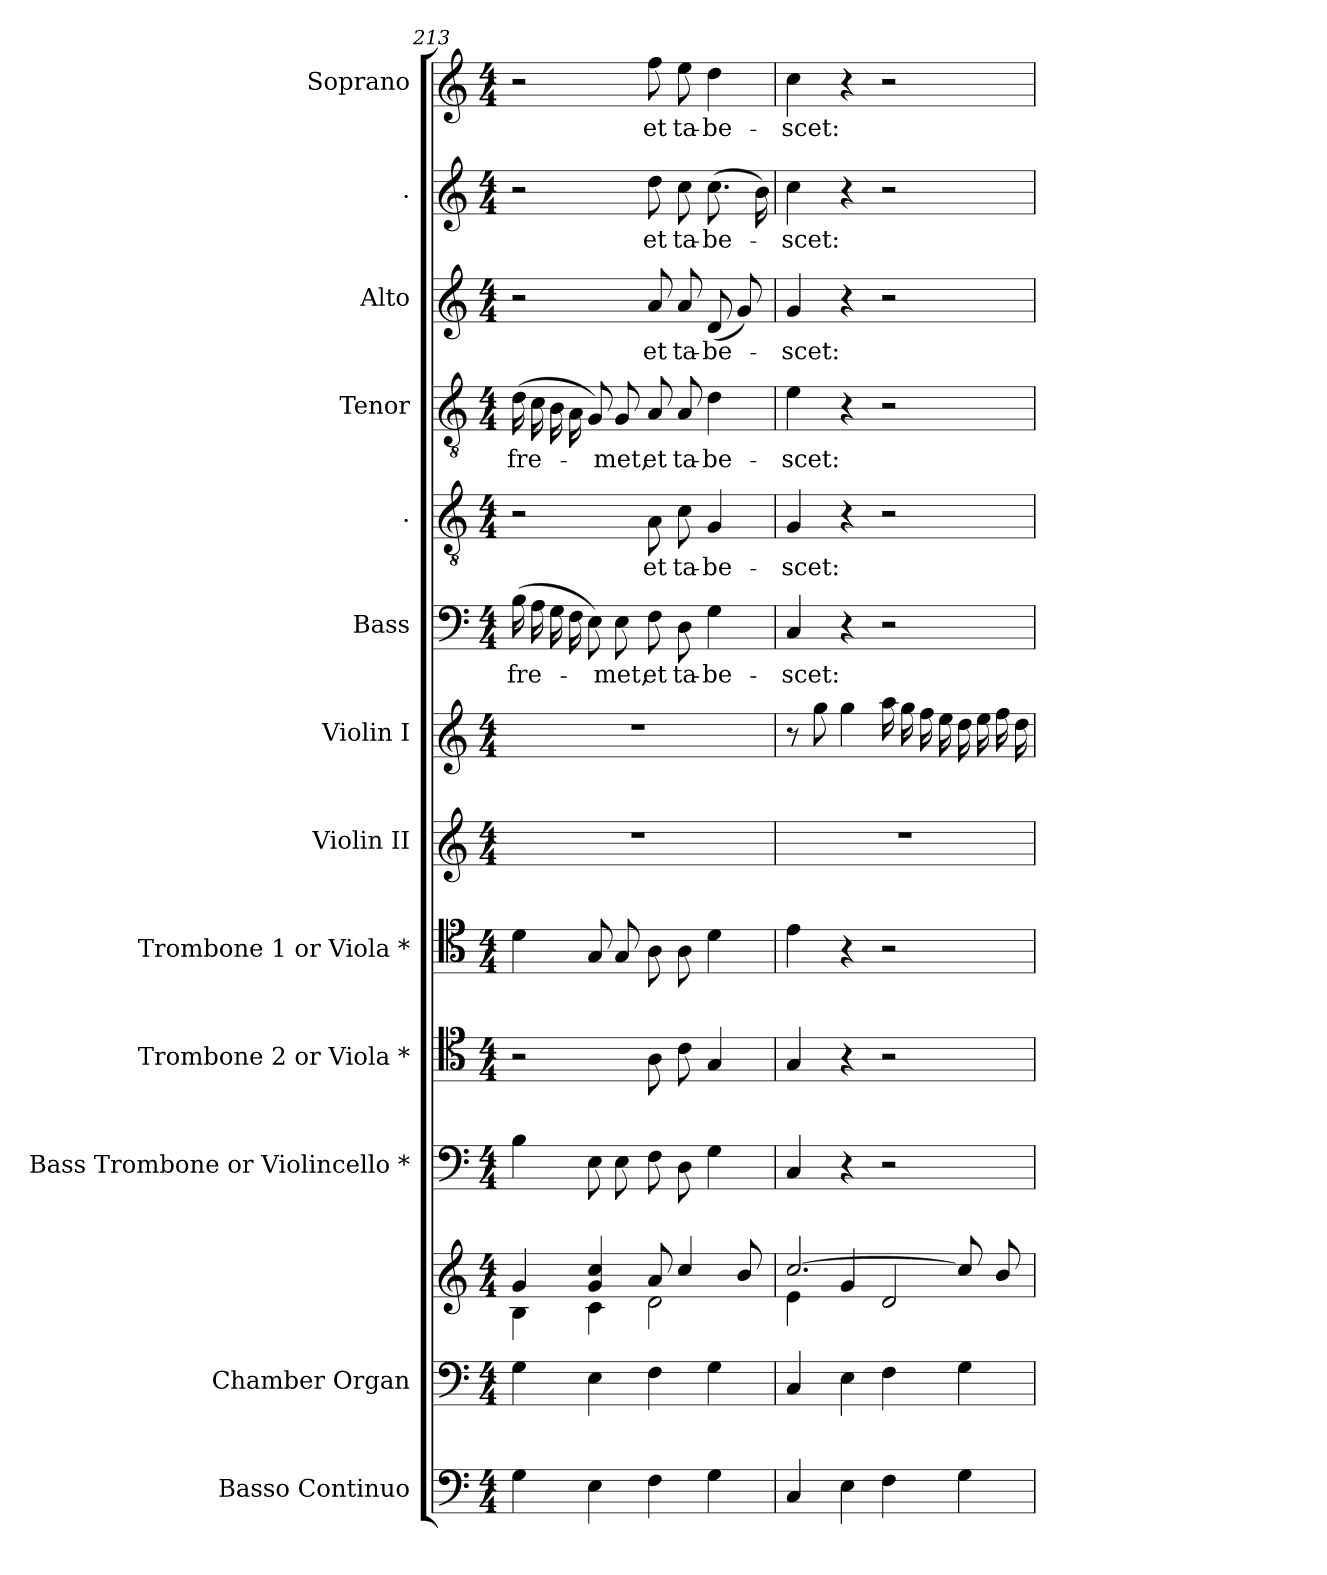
**kern	**kern	**kern	**kern	**kern	**kern	**kern	**kern	**kern	**text	**kern	**text	**kern	**text	**kern	**text	**kern	**text	**kern	**text
*part13	*part12	*part12	*part11	*part10	*part9	*part8	*part7	*part6	*part6	*part5	*part5	*part4	*part4	*part3	*part3	*part2	*part2	*part1	*part1
*staff14	*staff13	*staff12	*staff11	*staff10	*staff9	*staff8	*staff7	*staff6	*staff6	*staff5	*staff5	*staff4	*staff4	*staff3	*staff3	*staff2	*staff2	*staff1	*staff1
*I"Basso  Continuo	*I"Chamber  Organ	*	*I"Bass Trombone or Violincello *	*I"Trombone 2 or Viola *	*I"Trombone 1 or Viola *	*I"Violin II	*I"Violin I	*I"Bass	*	*I".	*	*I"Tenor	*	*I"Alto	*	*I".	*	*I"Soprano	*
*I'B Cont	*I'Org.	*	*I'B. Tbn.	*I'Tbn 2	*I'Tbn 1	*I'Vln. II	*I'Vln. I	*I'B.	*	*	*	*I'T,	*	*I'A.	*	*	*	*I'S.	*
*clefF4	*clefF4	*clefG2	*clefF4	*clefC4	*clefC4	*clefG2	*clefG2	*clefF4	*	*clefGv2	*	*clefGv2	*	*clefG2	*	*clefG2	*	*clefG2	*
*ITrd7c12	*	*	*	*	*	*	*	*	*	*ITrd7c12	*	*ITrd7c12	*	*	*	*	*	*	*
*k[]	*k[]	*k[]	*k[]	*k[]	*k[]	*k[]	*k[]	*k[]	*	*k[]	*	*k[]	*	*k[]	*	*k[]	*	*k[]	*
*C:	*C:	*C:	*C:	*C:	*C:	*C:	*C:	*C:	*	*C:	*	*C:	*	*C:	*	*C:	*	*C:	*
*M4/4	*M4/4	*M4/4	*M4/4	*M4/4	*M4/4	*M4/4	*M4/4	*M4/4	*	*M4/4	*	*M4/4	*	*M4/4	*	*M4/4	*	*M4/4	*
=213	=213	=213	=213	=213	=213	=213	=213	=213	=213	=213	=213	=213	=213	=213	=213	=213	=213	=213	=213
*	*	*^	*	*	*	*	*	*	*	*	*	*	*	*	*	*	*	*	*
!	!	!	!	!	!	!	!	!	!	!LO:LY:b:color=#000000	!	!	!	!	!	!	!	!	!	!
!	!	!	!	!	!	!	!	!	!	!	!	!	!	!LO:LY:b:color=#000000	!	!	!	!	!	!
4GGi\	4Gi\	4gi/	4Bi\	4Bi\	2r	4di\	1r	1r	(16Bi\	fre-	2r	.	(16Di\	fre-	2r	.	2r	.	2r	.
.	.	.	.	.	.	.	.	.	16Ai\	.	.	.	16Ci\	.	.	.	.	.	.	.
.	.	.	.	.	.	.	.	.	16Gi\	.	.	.	16BBi\	.	.	.	.	.	.	.
.	.	.	.	.	.	.	.	.	16Fi\	.	.	.	16AAi\	.	.	.	.	.	.	.
4EEi\	4Ei\	4gi/ 4cci	4ci\	8Ei\	.	8Gi/	.	.	8Ei\)	.	.	.	8GGi/)	.	.	.	.	.	.	.
!	!	!	!	!	!	!	!	!	!	!LO:LY:b:color=#000000	!	!	!	!	!	!	!	!	!	!
!	!	!	!	!	!	!	!	!	!	!	!	!	!	!LO:LY:b:color=#000000	!	!	!	!	!	!
.	.	.	.	8Ei\	.	8Gi/	.	.	8Ei\	-met,	.	.	8GGi/	-met,	.	.	.	.	.	.
!	!	!	!	!	!	!	!	!	!	!LO:LY:b:color=#000000	!	!	!	!	!	!	!	!	!	!
!	!	!	!	!	!	!	!	!	!	!	!	!LO:LY:b:color=#000000	!	!	!	!	!	!	!	!
!	!	!	!	!	!	!	!	!	!	!	!	!	!	!LO:LY:b:color=#000000	!	!	!	!	!	!
!	!	!	!	!	!	!	!	!	!	!	!	!	!	!	!	!LO:LY:b:color=#000000	!	!	!	!
!	!	!	!	!	!	!	!	!	!	!	!	!	!	!	!	!	!	!LO:LY:b:color=#000000	!	!
!	!	!	!	!	!	!	!	!	!	!	!	!	!	!	!	!	!	!	!	!LO:LY:b:color=#000000
4FFi\	4Fi\	8ai/	2di\	8Fi\	8Ai\	8Ai\	.	.	8Fi\	et	8AAi\	et	8AAi/	et	8ai/	et	8ddi\	et	8ffi\	et
!	!	!	!	!	!	!	!	!	!	!LO:LY:b:color=#000000	!	!	!	!	!	!	!	!	!	!
!	!	!	!	!	!	!	!	!	!	!	!	!LO:LY:b:color=#000000	!	!	!	!	!	!	!	!
!	!	!	!	!	!	!	!	!	!	!	!	!	!	!LO:LY:b:color=#000000	!	!	!	!	!	!
!	!	!	!	!	!	!	!	!	!	!	!	!	!	!	!	!LO:LY:b:color=#000000	!	!	!	!
!	!	!	!	!	!	!	!	!	!	!	!	!	!	!	!	!	!	!LO:LY:b:color=#000000	!	!
!	!	!	!	!	!	!	!	!	!	!	!	!	!	!	!	!	!	!	!	!LO:LY:b:color=#000000
.	.	4cci/	.	8Di\	8ci\	8Ai\	.	.	8Di\	ta-	8Ci\	ta-	8AAi/	ta-	8ai/	ta-	8cci\	ta-	8eei\	ta-
!	!	!	!	!	!	!	!	!	!	!LO:LY:b:color=#000000	!	!	!	!	!	!	!	!	!	!
!	!	!	!	!	!	!	!	!	!	!	!	!LO:LY:b:color=#000000	!	!	!	!	!	!	!	!
!	!	!	!	!	!	!	!	!	!	!	!	!	!	!LO:LY:b:color=#000000	!	!	!	!	!	!
!	!	!	!	!	!	!	!	!	!	!	!	!	!	!	!	!LO:LY:b:color=#000000	!	!	!	!
!	!	!	!	!	!	!	!	!	!	!	!	!	!	!	!	!	!	!LO:LY:b:color=#000000	!	!
!	!	!	!	!	!	!	!	!	!	!	!	!	!	!	!	!	!	!	!	!LO:LY:b:color=#000000
4GGi\	4Gi\	.	.	4Gi\	4Gi/	4di\	.	.	4Gi\	-be-	4GGi/	-be-	4Di\	-be-	(8di/	-be-	(8.cci\	-be-	4ddi\	-be-
.	.	8bi/	.	.	.	.	.	.	.	.	.	.	.	.	8gi/)	.	.	.	.	.
.	.	.	.	.	.	.	.	.	.	.	.	.	.	.	.	.	16bi\)	.	.	.
=214	=214	=214	=214	=214	=214	=214	=214	=214	=214	=214	=214	=214	=214	=214	=214	=214	=214	=214	=214	=214
!	!	!	!	!	!	!	!	!	!	!LO:LY:b:color=#000000	!	!	!	!	!	!	!	!	!	!
!	!	!	!	!	!	!	!	!	!	!	!	!LO:LY:b:color=#000000	!	!	!	!	!	!	!	!
!	!	!	!	!	!	!	!	!	!	!	!	!	!	!LO:LY:b:color=#000000	!	!	!	!	!	!
!	!	!	!	!	!	!	!	!	!	!	!	!	!	!	!	!LO:LY:b:color=#000000	!	!	!	!
!	!	!	!	!	!	!	!	!	!	!	!	!	!	!	!	!	!	!LO:LY:b:color=#000000	!	!
!	!	!	!	!	!	!	!	!	!	!	!	!	!	!	!	!	!	!	!	!LO:LY:b:color=#000000
4CCi/	4Ci/	[2.cci/	4ei\	4Ci/	4Gi/	4ei\	1r	8r	4Ci/	-scet:	4GGi/	-scet:	4Ei\	-scet:	4gi/	-scet:	4cci\	-scet:	4cci\	-scet:
.	.	.	.	.	.	.	.	8ggi\	.	.	.	.	.	.	.	.	.	.	.	.
4EEi\	4Ei\	.	4gi/	4r	4r	4r	.	4ggi\	4r	.	4r	.	4r	.	4r	.	4r	.	4r	.
4FFi\	4Fi\	.	2di/	2r	2r	2r	.	16aai\	2r	.	2r	.	2r	.	2r	.	2r	.	2r	.
.	.	.	.	.	.	.	.	16ggi\	.	.	.	.	.	.	.	.	.	.	.	.
.	.	.	.	.	.	.	.	16ffi\	.	.	.	.	.	.	.	.	.	.	.	.
.	.	.	.	.	.	.	.	16eei\	.	.	.	.	.	.	.	.	.	.	.	.
4GGi\	4Gi\	8cci/]	.	.	.	.	.	16ddi\	.	.	.	.	.	.	.	.	.	.	.	.
.	.	.	.	.	.	.	.	16eei\	.	.	.	.	.	.	.	.	.	.	.	.
.	.	8bi/	.	.	.	.	.	16ffi\	.	.	.	.	.	.	.	.	.	.	.	.
.	.	.	.	.	.	.	.	16ddi\	.	.	.	.	.	.	.	.	.	.	.	.
*	*	*v	*v	*	*	*	*	*	*	*	*	*	*	*	*	*	*	*	*	*
=	=	=	=	=	=	=	=	=	=	=	=	=	=	=	=	=	=	=	=
*-	*-	*-	*-	*-	*-	*-	*-	*-	*-	*-	*-	*-	*-	*-	*-	*-	*-	*-	*-
